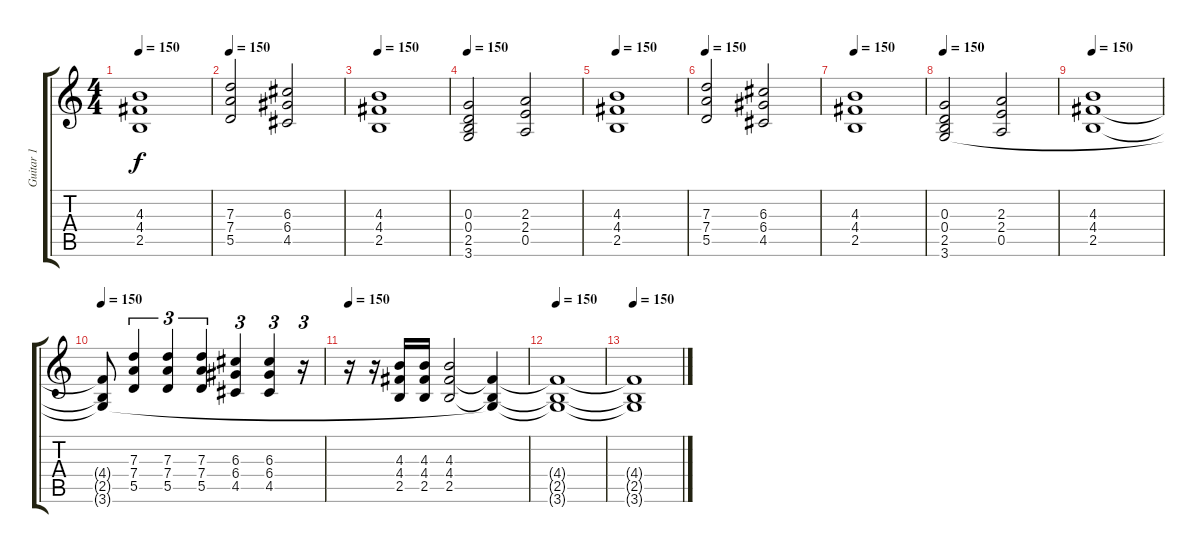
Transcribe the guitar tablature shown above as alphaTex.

\track ("Guitar 1" "Guitar 1") {instrument distortionguitar}
\staff {score tabs}
\tuning (E4 B3 G3 D3 A2 E2) {hide}
\ts (4 4)
\tempo 150
\clef g2
\ks c
(4.3 4.4 2.5).1{dy f} |
\tempo 150
(7.3 7.4 5.5).2 (6.3 6.4 4.5).2 |
\tempo 150
(4.3 4.4 2.5).1 |
\tempo 150
(0.3 0.4 2.5 3.6).2 (2.3 2.4 0.5).2 |
\tempo 150
(4.3 4.4 2.5).1 |
\tempo 150
(7.3 7.4 5.5).2 (6.3 6.4 4.5).2 |
\tempo 150
(4.3 4.4 2.5).1 |
\tempo 150
(0.3 0.4 2.5 3.6).2 (2.3 2.4 0.5).2 |
\tempo 150
(4.3 4.4 2.5).1 |
\tempo 150
(4.4{t} 2.5{t} 3.6{t}).8 (7.3 7.4 5.5).4{tu (3 2)} (7.3 7.4 5.5).4{tu (3 2)} (7.3 7.4 5.5).4{tu (3 2)} (6.3 6.4 4.5).4{tu (3 2)} (6.3 6.4 4.5).4{tu (3 2)} r.16{tu (3 2)} |
\tempo 150
r.16 r.16 (4.3 4.4 2.5).16 (4.3 4.4 2.5).16 (4.3 4.4 2.5).2 (4.4{t} 2.5{t} 3.6{t}).4 |
\tempo 150
(4.4{t} 2.5{t} 3.6{t}).1 |
\tempo 150
(4.4{t} 2.5{t} 3.6{t}).1
